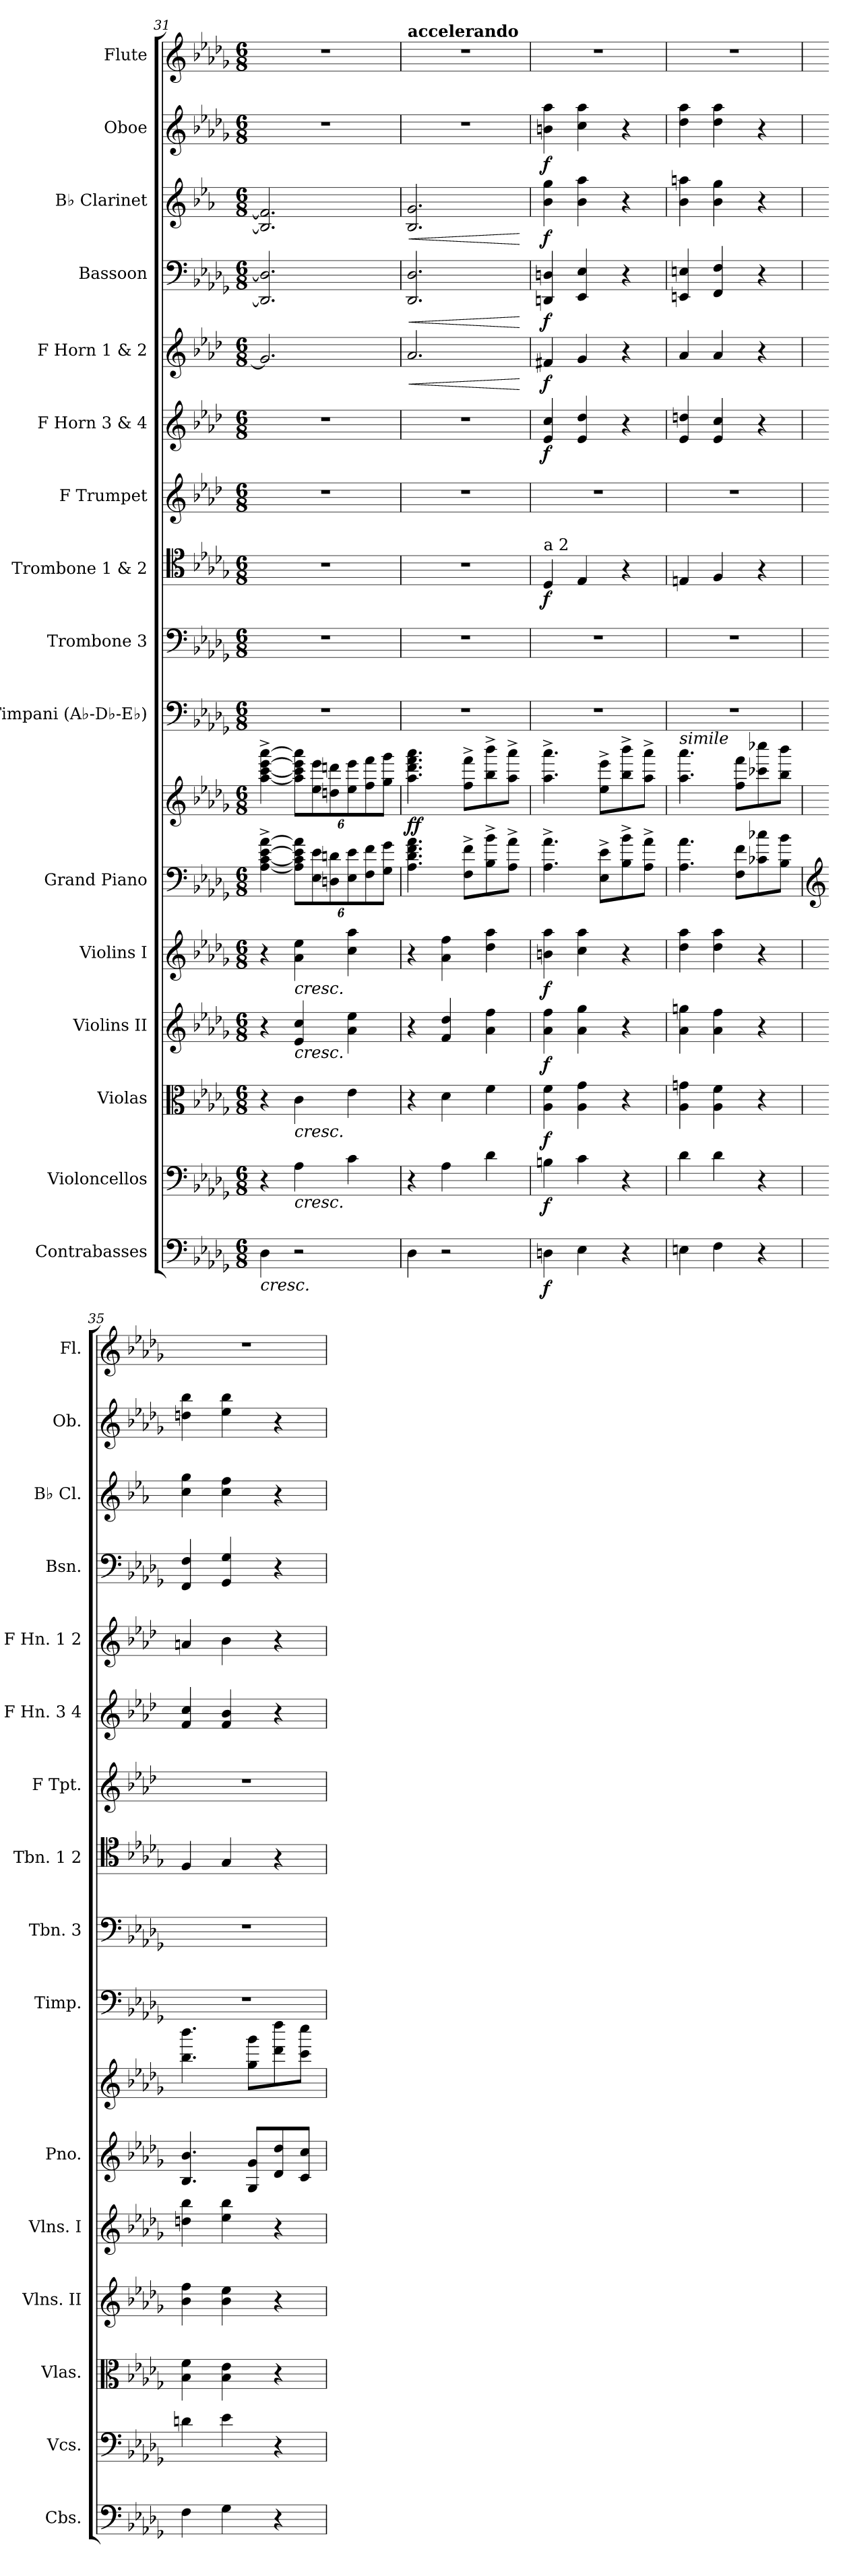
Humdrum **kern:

**kern	**dynam	**kern	**dynam	**kern	**dynam	**kern	**dynam	**kern	**dynam	**kern	**kern	**dynam	**kern	**kern	**kern	**dynam	**kern	**kern	**dynam	**kern	**dynam	**kern	**dynam	**kern	**dynam	**kern	**dynam	**kern
*part16	*part16	*part15	*part15	*part14	*part14	*part13	*part13	*part12	*part12	*part11	*part11	*part11	*part10	*part9	*part8	*part8	*part7	*part6	*part6	*part5	*part5	*part4	*part4	*part3	*part3	*part2	*part2	*part1
*staff17	*staff17	*staff16	*staff16	*staff15	*staff15	*staff14	*staff14	*staff13	*staff13	*staff12	*staff11	*staff11/12	*staff10	*staff9	*staff8	*staff8	*staff7	*staff6	*staff6	*staff5	*staff5	*staff4	*staff4	*staff3	*staff3	*staff2	*staff2	*staff1
*I"Contrabasses	*	*I"Violoncellos	*	*I"Violas	*	*I"Violins II	*	*I"Violins I	*	*I"Grand Piano	*	*	*I"Timpani (A♭-D♭-E♭)	*I"Trombone 3	*I"Trombone 1 &amp; 2	*	*I"F Trumpet	*I"F Horn 3 &amp; 4	*	*I"F Horn 1 &amp; 2	*	*I"Bassoon	*	*I"B♭ Clarinet	*	*I"Oboe	*	*I"Flute
*I'Cbs.	*	*I'Vcs.	*	*I'Vlas.	*	*I'Vlns. II	*	*I'Vlns. I	*	*I'Pno.	*	*	*I'Timp.	*I'Tbn. 3	*I'Tbn. 1 2	*	*I'F Tpt.	*I'F Hn. 3 4	*	*I'F Hn. 1 2	*	*I'Bsn.	*	*I'B♭ Cl.	*	*I'Ob.	*	*I'Fl.
*clefF4	*	*clefF4	*	*clefC3	*	*clefG2	*	*clefG2	*	*clefF4	*clefG2	*	*clefF4	*clefF4	*clefC4	*	*clefG2	*clefG2	*	*clefG2	*	*clefF4	*	*clefG2	*	*clefG2	*	*clefG2
*ITrd7c12	*	*	*	*	*	*	*	*	*	*	*	*	*	*	*	*	*ITrd-3c-5	*ITrd4c7	*	*ITrd4c7	*	*	*	*ITrd1c2	*	*	*	*
*k[b-e-a-d-g-]	*	*k[b-e-a-d-g-]	*	*k[b-e-a-d-g-]	*	*k[b-e-a-d-g-]	*	*k[b-e-a-d-g-]	*	*k[b-e-a-d-g-]	*k[b-e-a-d-g-]	*	*k[b-e-a-d-g-]	*k[b-e-a-d-g-]	*k[b-e-a-d-g-]	*	*k[b-e-a-d-g-]	*k[b-e-a-d-g-]	*	*k[b-e-a-d-g-]	*	*k[b-e-a-d-g-]	*	*k[b-e-a-d-g-]	*	*k[b-e-a-d-g-]	*	*k[b-e-a-d-g-]
*M6/8	*	*M6/8	*	*M6/8	*	*M6/8	*	*M6/8	*	*M6/8	*M6/8	*	*M6/8	*M6/8	*M6/8	*	*M6/8	*M6/8	*	*M6/8	*	*M6/8	*	*M6/8	*	*M6/8	*	*M6/8
=31	=31	=31	=31	=31	=31	=31	=31	=31	=31	=31	=31	=31	=31	=31	=31	=31	=31	=31	=31	=31	=31	=31	=31	=31	=31	=31	=31	=31
!LO:TX:b:i:t=cresc.	!	!	!	!	!	!	!	!	!	!	!	!	!	!	!	!	!	!	!	!	!	!	!	!	!	!	!	!
4DD-\	.	4r	.	4r	.	4r	.	4r	.	[4A-\^ [4c\^ [4e-\^ [4a-\^	[4aa-\^ [4ccc\^ [4eee-\^ [4aaa-\^	.	2.r	2.r	2.r	.	2.r	2.r	.	2.c/]	.	2.DD-/] 2.D-/]	.	2.A-/] 2.e-/]	.	2.r	.	2.r
*	*	*	*	*	*	*	*	*	*	*Xbrackettup	*Xbrackettup	*	*	*	*	*	*	*	*	*	*	*	*	*	*	*	*	*
!	!	!	!	!	!	!	!	!LO:TX:b:i:t=cresc.	!	!	!	!	!	!	!	!	!	!	!	!	!	!	!	!	!	!	!	!
!	!	!	!	!	!	!LO:TX:b:i:t=cresc.	!	!	!	!	!	!	!	!	!	!	!	!	!	!	!	!	!	!	!	!	!	!
!	!	!	!	!LO:TX:b:i:t=cresc.	!	!	!	!	!	!	!	!	!	!	!	!	!	!	!	!	!	!	!	!	!	!	!	!
!	!	!LO:TX:b:i:t=cresc.	!	!	!	!	!	!	!	!	!	!	!	!	!	!	!	!	!	!	!	!	!	!	!	!	!	!
2r	.	4A-\	.	4c\	.	4e-/ 4cc/	.	4a-\ 4ee-\	.	12A-\] 12c\] 12e-\] 12a-\]L	12aa-\] 12ccc\] 12eee-\] 12aaa-\]L	.	.	.	.	.	.	.	.	.	.	.	.	.	.	.	.	.
.	.	.	.	.	.	.	.	.	.	12E-\ 12e-\	12ee-\ 12eee-\	.	.	.	.	.	.	.	.	.	.	.	.	.	.	.	.	.
.	.	.	.	.	.	.	.	.	.	12Dn\ 12dn\	12ddn\ 12dddn\	.	.	.	.	.	.	.	.	.	.	.	.	.	.	.	.	.
.	.	4c\	.	4e-\	.	4a-\ 4ee-\	.	4cc\ 4aa-\	.	12E-\ 12e-\	12ee-\ 12eee-\	.	.	.	.	.	.	.	.	.	.	.	.	.	.	.	.	.
.	.	.	.	.	.	.	.	.	.	12F\ 12f\	12ff\ 12fff\	.	.	.	.	.	.	.	.	.	.	.	.	.	.	.	.	.
.	.	.	.	.	.	.	.	.	.	12G-\ 12g-\J	12gg-\ 12ggg-\J	.	.	.	.	.	.	.	.	.	.	.	.	.	.	.	.	.
=32	=32	=32	=32	=32	=32	=32	=32	=32	=32	=32	=32	=32	=32	=32	=32	=32	=32	=32	=32	=32	=32	=32	=32	=32	=32	=32	=32	=32
!	!	!	!	!	!	!	!	!	!	!	!	!	!	!	!	!	!	!	!	!	!	!	!	!	!	!	!	!LO:TX:a:B:t=accelerando
!	!	!	!	!	!	!	!	!	!	!	!	!LO:DY:b	!	!	!	!	!	!	!	!	!LO:HP:b	!	!LO:HP:b	!	!LO:HP:b	!	!	!
4DD-\	.	4r	.	4r	.	4r	.	4r	.	4.A-\ 4.d-\ 4.f\ 4.a-\	4.aa-\ 4.ddd-\ 4.fff\ 4.aaa-\	ff	2.r	2.r	2.r	.	2.r	2.r	.	2.d-/	<	2.DD-/ 2.D-/	<	2.A-/ 2.f/	<	2.r	.	2.r
2r	.	4A-\	.	4d-\	.	4f/ 4dd-/	.	4a-\ 4ff\	.	.	.	.	.	.	.	.	.	.	.	.	.	.	.	.	.	.	.	.
.	.	.	.	.	.	.	.	.	.	8F\^ 8f\^L	8ff\^ 8fff\^L	.	.	.	.	.	.	.	.	.	.	.	.	.	.	.	.	.
.	.	4d-\	.	4f\	.	4a-\ 4ff\	.	4dd-\ 4aa-\	.	8B-\^ 8b-\^	8bb-\^ 8bbb-\^	.	.	.	.	.	.	.	.	.	.	.	.	.	.	.	.	.
.	.	.	.	.	.	.	.	.	.	8A-\^ 8a-\^J	8aa-\^ 8aaa-\^J	.	.	.	.	.	.	.	.	.	.	.	.	.	.	.	.	.
.	.	.	.	.	.	.	.	.	.	.	.	.	.	.	.	.	.	.	.	.	[	.	[	.	[	.	.	.
=33	=33	=33	=33	=33	=33	=33	=33	=33	=33	=33	=33	=33	=33	=33	=33	=33	=33	=33	=33	=33	=33	=33	=33	=33	=33	=33	=33	=33
*	*	*	*	*	*	*	*	*	*	*	*	*	*	*	*	*	*	*	*	*	*	*	*	*	*	*	*	*MM75
!	!	!	!	!	!	!	!	!	!	!	!	!	!	!	!LO:TX:a:t=a 2	!	!	!	!	!	!	!	!	!	!	!	!	!
!	!LO:DY:b	!	!LO:DY:b	!	!LO:DY:b	!	!LO:DY:b	!	!LO:DY:b	!	!	!	!	!	!	!LO:DY:b	!	!	!LO:DY:b	!	!LO:DY:b	!	!LO:DY:b	!	!LO:DY:b	!	!LO:DY:b	!
4DDn\	f	4Bn\	f	4A-\ 4f\	f	4a-\ 4ff\	f	4bn\ 4aa-\	f	4.A-\^ 4.a-\^	4.aa-\^ 4.aaa-\^	.	2.r	2.r	4D-/	f	2.r	4A-/ 4f/	f	4Bn/	f	4DDn/ 4Dn/	f	4a-\ 4ff\	f	4bn\ 4aa-\	f	2.r
4EE-\	.	4c\	.	4A-\ 4g-\	.	4a-\ 4gg-\	.	4cc\ 4aa-\	.	.	.	.	.	.	4E-/	.	.	4A-/ 4g-/	.	4c/	.	4EE-/ 4E-/	.	4a-\ 4gg-\	.	4cc\ 4aa-\	.	.
.	.	.	.	.	.	.	.	.	.	8E-\^ 8e-\^L	8ee-\^ 8eee-\^L	.	.	.	.	.	.	.	.	.	.	.	.	.	.	.	.	.
4r	.	4r	.	4r	.	4r	.	4r	.	8B-\^ 8b-\^	8bb-\^ 8bbb-\^	.	.	.	4r	.	.	4r	.	4r	.	4r	.	4r	.	4r	.	.
.	.	.	.	.	.	.	.	.	.	8A-\^ 8a-\^J	8aa-\^ 8aaa-\^J	.	.	.	.	.	.	.	.	.	.	.	.	.	.	.	.	.
=34	=34	=34	=34	=34	=34	=34	=34	=34	=34	=34	=34	=34	=34	=34	=34	=34	=34	=34	=34	=34	=34	=34	=34	=34	=34	=34	=34	=34
*	*	*	*	*	*	*	*	*	*	*	*	*	*	*	*	*	*	*	*	*	*	*	*	*	*	*	*	*MM77
!	!	!	!	!	!	!	!	!	!	!	!LO:TX:a:i:t=simile	!	!	!	!	!	!	!	!	!	!	!	!	!	!	!	!	!
4EEn\	.	4d-\	.	4A-\ 4gn\	.	4a-\ 4ggn\	.	4dd-\ 4aa-\	.	4.A-\ 4.a-\	4.aa-\ 4.aaa-\	.	2.r	2.r	4En/	.	2.r	4A-/ 4gn/	.	4d-/	.	4EEn/ 4En/	.	4a-\ 4ggn\	.	4dd-\ 4aa-\	.	2.r
4FF\	.	4d-\	.	4A-\ 4f\	.	4a-\ 4ff\	.	4dd-\ 4aa-\	.	.	.	.	.	.	4F/	.	.	4A-/ 4f/	.	4d-/	.	4FF/ 4F/	.	4a-\ 4ff\	.	4dd-\ 4aa-\	.	.
.	.	.	.	.	.	.	.	.	.	8F\ 8f\L	8ff\ 8fff\L	.	.	.	.	.	.	.	.	.	.	.	.	.	.	.	.	.
4r	.	4r	.	4r	.	4r	.	4r	.	8c-X\ 8cc-X\	8ccc-X\ 8cccc-X\	.	.	.	4r	.	.	4r	.	4r	.	4r	.	4r	.	4r	.	.
.	.	.	.	.	.	.	.	.	.	8B-\ 8b-\J	8bb-\ 8bbb-\J	.	.	.	.	.	.	.	.	.	.	.	.	.	.	.	.	.
!!LO:PB:g=z
=35	=35	=35	=35	=35	=35	=35	=35	=35	=35	=35	=35	=35	=35	=35	=35	=35	=35	=35	=35	=35	=35	=35	=35	=35	=35	=35	=35	=35
*	*	*	*	*	*	*	*	*	*	*clefG2	*	*	*	*	*	*	*	*	*	*	*	*	*	*	*	*	*	*
*	*	*	*	*	*	*	*	*	*	*	*	*	*	*	*	*	*	*	*	*	*	*	*	*	*	*	*	*MM79
4FF\	.	4dn\	.	4B-\ 4f\	.	4b-\ 4ff\	.	4ddn\ 4bb-\	.	4.B-/ 4.b-/	4.bb-\ 4.bbb-\	.	2.r	2.r	4F/	.	2.r	4B-/ 4f/	.	4dn/	.	4FF/ 4F/	.	4b-\ 4ff\	.	4ddn\ 4bb-\	.	2.r
4GG-\	.	4e-\	.	4B-\ 4e-\	.	4b-\ 4ee-\	.	4ee-\ 4bb-\	.	.	.	.	.	.	4G-/	.	.	4B-/ 4e-/	.	4e-\	.	4GG-/ 4G-/	.	4b-\ 4ee-\	.	4ee-\ 4bb-\	.	.
.	.	.	.	.	.	.	.	.	.	8G-/ 8g-/L	8gg-\ 8ggg-\L	.	.	.	.	.	.	.	.	.	.	.	.	.	.	.	.	.
4r	.	4r	.	4r	.	4r	.	4r	.	8d-/ 8dd-/	8ddd-\ 8dddd-\	.	.	.	4r	.	.	4r	.	4r	.	4r	.	4r	.	4r	.	.
.	.	.	.	.	.	.	.	.	.	8c/ 8cc/J	8ccc\ 8cccc\J	.	.	.	.	.	.	.	.	.	.	.	.	.	.	.	.	.
=	=	=	=	=	=	=	=	=	=	=	=	=	=	=	=	=	=	=	=	=	=	=	=	=	=	=	=	=
*-	*-	*-	*-	*-	*-	*-	*-	*-	*-	*-	*-	*-	*-	*-	*-	*-	*-	*-	*-	*-	*-	*-	*-	*-	*-	*-	*-	*-
